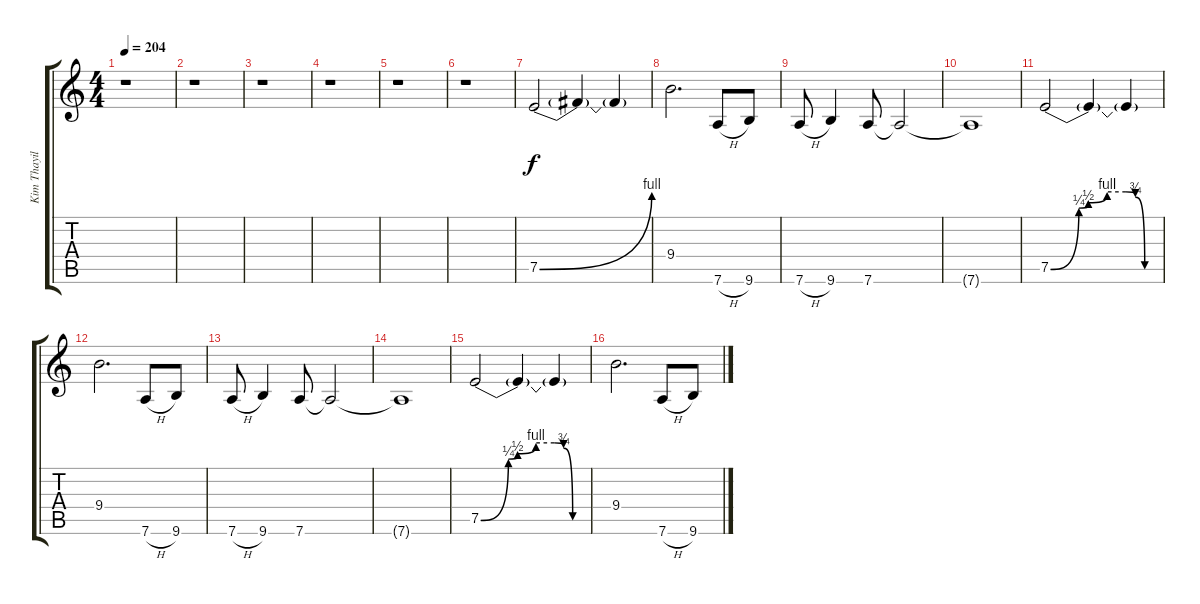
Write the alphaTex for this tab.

\track ("Kim Thayil - Rhythm Guitar" "Kim Thayil") {instrument overdrivenguitar}
\staff {score tabs}
\tuning (E4 B3 G3 D3 A2 D2) {hide}
\ts (4 4)
\tempo 204
\clef g2
\ks c
r.1{dy f} |
r.1 |
r.1 |
r.1 |
r.1 |
r.1 |
7.5{be (bend 0 0 60 4)}.2 7.5{t}.4 7.5{t}.4 |
9.4.2{d} 7.6{h}.8 9.6.8 |
7.6{h}.8 9.6.4 7.6.8 7.6{t}.2 |
7.6{t}.1 |
7.5{be (custom 0 0 15 1 20 2 30 4 40 4 45 3 50 0 60 0)}.2 7.5{t}.4 7.5{t}.4 |
9.4.2{d} 7.6{h}.8 9.6.8 |
7.6{h}.8 9.6.4 7.6.8 7.6{t}.2 |
7.6{t}.1 |
7.5{be (custom 0 0 15 1 20 2 30 4 40 4 45 3 50 0 60 0)}.2 7.5{t}.4 7.5{t}.4 |
9.4.2{d} 7.6{h}.8 9.6.8
